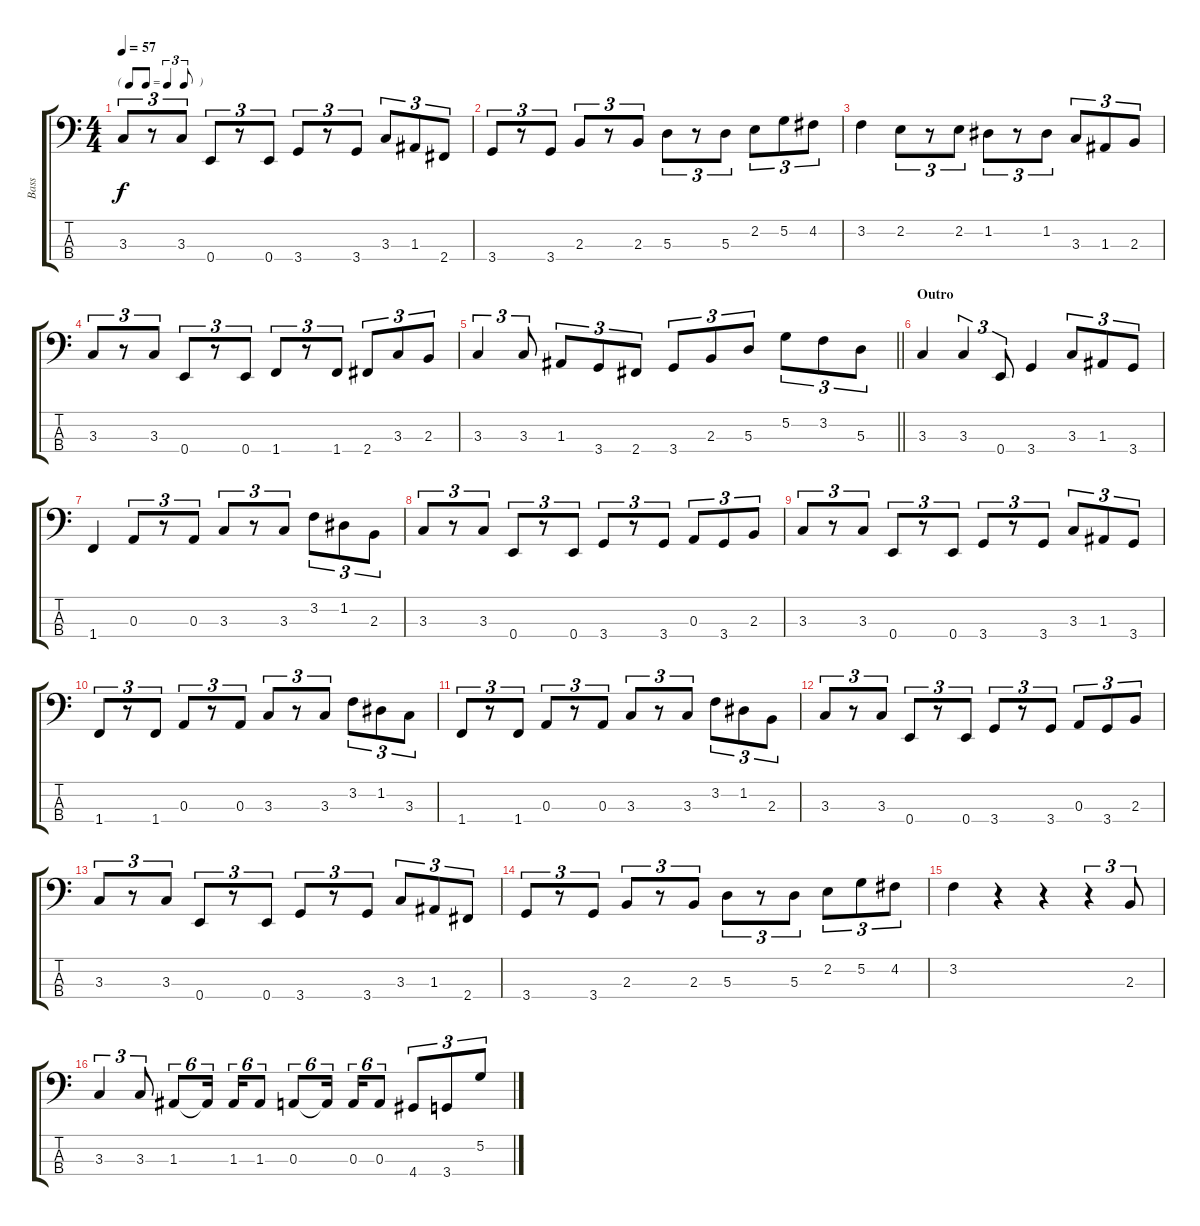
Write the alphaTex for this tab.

\track ("Bass" "Bass") {instrument electricbassfinger}
\staff {score tabs}
\tuning (G2 D2 A1 E1) {hide}
\ts (4 4)
\tf triplet8th
\tempo 57
\clef f4
\ks c
3.3.8{tu (3 2) dy f} r.8{tu (3 2)} 3.3.8{tu (3 2)} 0.4.8{tu (3 2)} r.8{tu (3 2)} 0.4.8{tu (3 2)} 3.4.8{tu (3 2)} r.8{tu (3 2)} 3.4.8{tu (3 2)} 3.3.8{tu (3 2)} 1.3.8{tu (3 2)} 2.4.8{tu (3 2)} |
3.4.8{tu (3 2)} r.8{tu (3 2)} 3.4.8{tu (3 2)} 2.3.8{tu (3 2)} r.8{tu (3 2)} 2.3.8{tu (3 2)} 5.3.8{tu (3 2)} r.8{tu (3 2)} 5.3.8{tu (3 2)} 2.2.8{tu (3 2)} 5.2.8{tu (3 2)} 4.2.8{tu (3 2)} |
3.2.4 2.2.8{tu (3 2)} r.8{tu (3 2)} 2.2.8{tu (3 2)} 1.2.8{tu (3 2)} r.8{tu (3 2)} 1.2.8{tu (3 2)} 3.3.8{tu (3 2)} 1.3.8{tu (3 2)} 2.3.8{tu (3 2)} |
3.3.8{tu (3 2)} r.8{tu (3 2)} 3.3.8{tu (3 2)} 0.4.8{tu (3 2)} r.8{tu (3 2)} 0.4.8{tu (3 2)} 1.4.8{tu (3 2)} r.8{tu (3 2)} 1.4.8{tu (3 2)} 2.4.8{tu (3 2)} 3.3.8{tu (3 2)} 2.3.8{tu (3 2)} |
\barLineRight lightlight
3.3.4{tu (3 2)} 3.3.8{tu (3 2)} 1.3.8{tu (3 2)} 3.4.8{tu (3 2)} 2.4.8{tu (3 2)} 3.4.8{tu (3 2)} 2.3.8{tu (3 2)} 5.3.8{tu (3 2)} 5.2.8{tu (3 2)} 3.2.8{tu (3 2)} 5.3.8{tu (3 2)} |
\section ("" "Outro")
3.3.4 3.3.4{tu (3 2)} 0.4.8{tu (3 2)} 3.4.4 3.3.8{tu (3 2)} 1.3.8{tu (3 2)} 3.4.8{tu (3 2)} |
1.4.4 0.3.8{tu (3 2)} r.8{tu (3 2)} 0.3.8{tu (3 2)} 3.3.8{tu (3 2)} r.8{tu (3 2)} 3.3.8{tu (3 2)} 3.2.8{tu (3 2)} 1.2.8{tu (3 2)} 2.3.8{tu (3 2)} |
3.3.8{tu (3 2)} r.8{tu (3 2)} 3.3.8{tu (3 2)} 0.4.8{tu (3 2)} r.8{tu (3 2)} 0.4.8{tu (3 2)} 3.4.8{tu (3 2)} r.8{tu (3 2)} 3.4.8{tu (3 2)} 0.3.8{tu (3 2)} 3.4.8{tu (3 2)} 2.3.8{tu (3 2)} |
3.3.8{tu (3 2)} r.8{tu (3 2)} 3.3.8{tu (3 2)} 0.4.8{tu (3 2)} r.8{tu (3 2)} 0.4.8{tu (3 2)} 3.4.8{tu (3 2)} r.8{tu (3 2)} 3.4.8{tu (3 2)} 3.3.8{tu (3 2)} 1.3.8{tu (3 2)} 3.4.8{tu (3 2)} |
1.4.8{tu (3 2)} r.8{tu (3 2)} 1.4.8{tu (3 2)} 0.3.8{tu (3 2)} r.8{tu (3 2)} 0.3.8{tu (3 2)} 3.3.8{tu (3 2)} r.8{tu (3 2)} 3.3.8{tu (3 2)} 3.2.8{tu (3 2)} 1.2.8{tu (3 2)} 3.3.8{tu (3 2)} |
1.4.8{tu (3 2)} r.8{tu (3 2)} 1.4.8{tu (3 2)} 0.3.8{tu (3 2)} r.8{tu (3 2)} 0.3.8{tu (3 2)} 3.3.8{tu (3 2)} r.8{tu (3 2)} 3.3.8{tu (3 2)} 3.2.8{tu (3 2)} 1.2.8{tu (3 2)} 2.3.8{tu (3 2)} |
3.3.8{tu (3 2)} r.8{tu (3 2)} 3.3.8{tu (3 2)} 0.4.8{tu (3 2)} r.8{tu (3 2)} 0.4.8{tu (3 2)} 3.4.8{tu (3 2)} r.8{tu (3 2)} 3.4.8{tu (3 2)} 0.3.8{tu (3 2)} 3.4.8{tu (3 2)} 2.3.8{tu (3 2)} |
3.3.8{tu (3 2)} r.8{tu (3 2)} 3.3.8{tu (3 2)} 0.4.8{tu (3 2)} r.8{tu (3 2)} 0.4.8{tu (3 2)} 3.4.8{tu (3 2)} r.8{tu (3 2)} 3.4.8{tu (3 2)} 3.3.8{tu (3 2)} 1.3.8{tu (3 2)} 2.4.8{tu (3 2)} |
3.4.8{tu (3 2)} r.8{tu (3 2)} 3.4.8{tu (3 2)} 2.3.8{tu (3 2)} r.8{tu (3 2)} 2.3.8{tu (3 2)} 5.3.8{tu (3 2)} r.8{tu (3 2)} 5.3.8{tu (3 2)} 2.2.8{tu (3 2)} 5.2.8{tu (3 2)} 4.2.8{tu (3 2)} |
3.2.4 r.4 r.4 r.4{tu (3 2)} 2.3.8{tu (3 2)} |
3.3.4{tu (3 2)} 3.3.8{tu (3 2)} 1.3.8{tu (6 4)} 1.3{t}.16{tu (6 4)} 1.3.16{tu (6 4)} 1.3.8{tu (6 4)} 0.3.8{tu (6 4)} 0.3{t}.16{tu (6 4)} 0.3.16{tu (6 4)} 0.3.8{tu (6 4)} 4.4.8{tu (3 2)} 3.4.8{tu (3 2)} 5.2.8{tu (3 2)}
